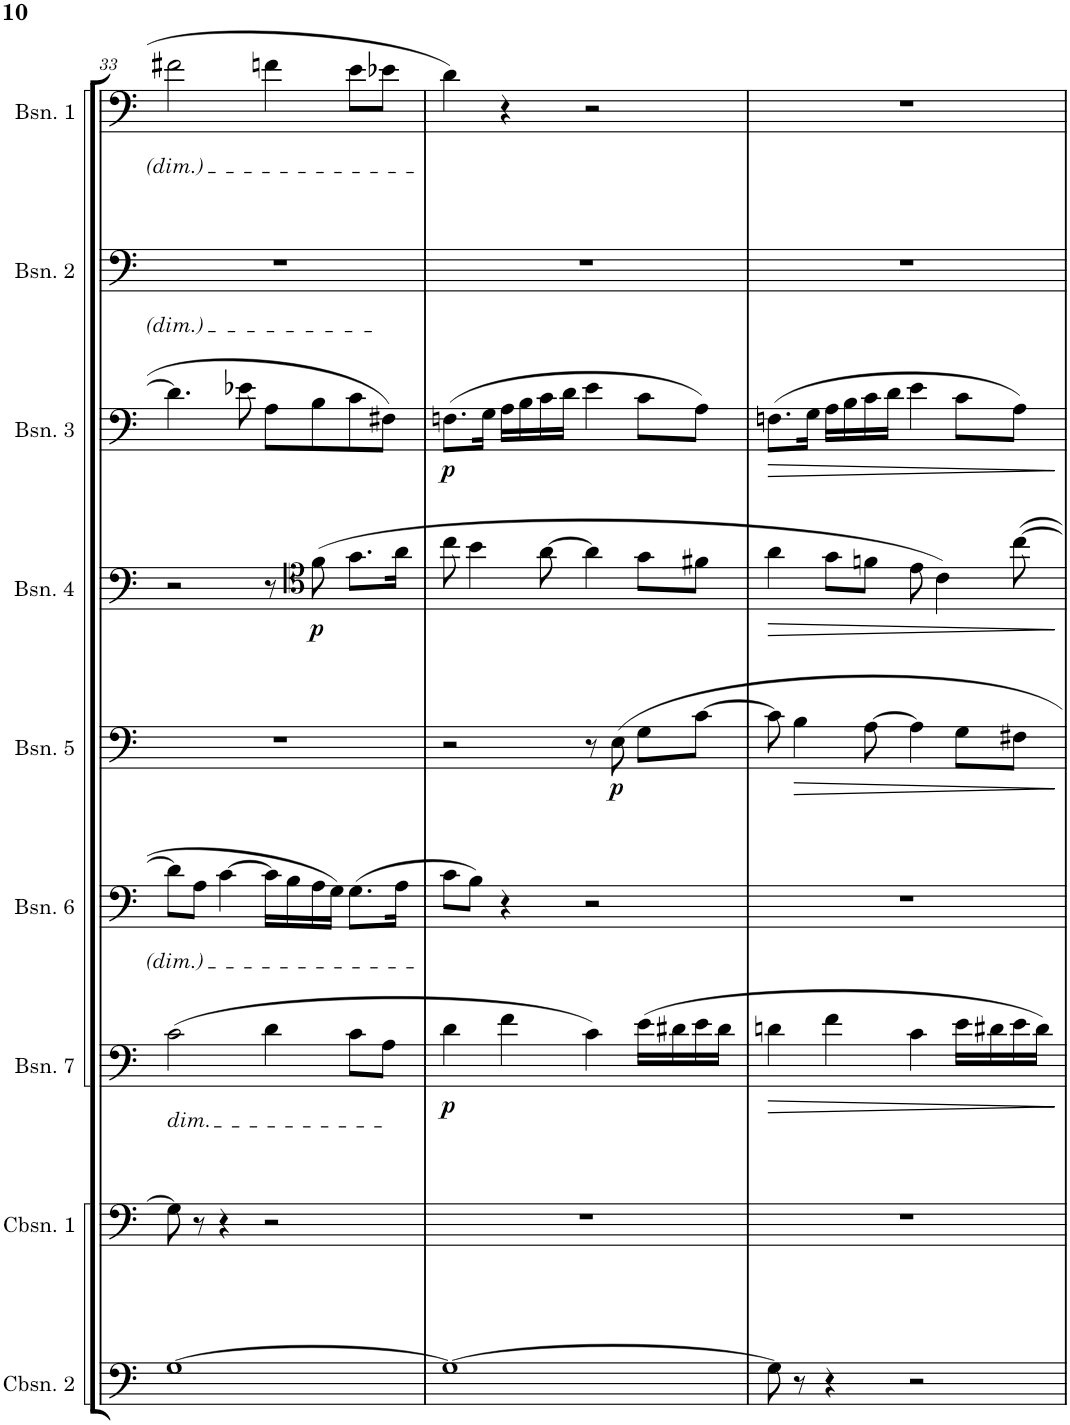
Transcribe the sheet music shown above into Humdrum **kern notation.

**kern	**kern	**kern	**dynam	**kern	**kern	**dynam	**kern	**dynam	**kern	**dynam	**kern	**kern
*part9	*part8	*part7	*part7	*part6	*part5	*part5	*part4	*part4	*part3	*part3	*part2	*part1
*staff9	*staff8	*staff7	*staff7	*staff6	*staff5	*staff5	*staff4	*staff4	*staff3	*staff3	*staff2	*staff1
*I"Contrabassoon 2	*I"Contrabassoon 1	*I"Bassoon 7	*	*I"Bassoon 6	*I"Bassoon 5	*	*I"Bassoon 4	*	*I"Bassoon 3	*	*I"Bassoon 2	*I"Bassoon 1
*I'Cbsn. 2	*I'Cbsn. 1	*I'Bsn. 7	*	*I'Bsn. 6	*I'Bsn. 5	*	*I'Bsn. 4	*	*I'Bsn. 3	*	*I'Bsn. 2	*I'Bsn. 1
!!LO:PB:g=z
*clefF4	*clefF4	*clefF4	*	*clefF4	*clefF4	*	*clefF4	*	*clefF4	*	*clefF4	*clefF4
*Trd7c12	*Trd7c12	*	*	*	*	*	*	*	*	*	*	*
*k[]	*k[]	*k[]	*	*k[]	*k[]	*	*k[]	*	*k[]	*	*k[]	*k[]
*M4/4	*M4/4	*M4/4	*	*M4/4	*M4/4	*	*M4/4	*	*M4/4	*	*M4/4	*M4/4
=33	=33	=33	=33	=33	=33	=33	=33	=33	=33	=33	=33	=33
!	!	!LO:TX:b:i:t=dim.	!	!	!	!	!	!	!	!	!	!
[1G	8G\]	(2c\	.	8d\L]	1r	.	2r	.	4.d\]	.	1r	2f#X\
.	8r	.	.	8A\J	.	.	.	.	.	.	.	.
.	4r	.	.	[4c\	.	.	.	.	.	.	.	.
.	.	.	.	.	.	.	.	.	8e-X\	.	.	.
.	2r	4d\	.	16c\LL]	.	.	8r	.	8A\L	.	.	4fn\
.	.	.	.	16B\	.	.	.	.	.	.	.	.
*	*	*	*	*	*	*	*clefC4	*	*	*	*	*
!	!	!	!	!	!	!	!	!LO:DY:b	!	!	!	!
.	.	.	.	16A\	.	.	(8f\	p	8B\	.	.	.
.	.	.	.	16G\JJ	.	.	.	.	.	.	.	.
.	.	8c\L	.	(8.G\L	.	.	8.g\L	.	8c\	.	.	8e\L
.	.	8A\J	.	.	.	.	.	.	8F#X\J	.	.	8e-X\J
.	.	.	.	16A\Jk	.	.	16a\Jk	.	.	.	.	.
=34	=34	=34	=34	=34	=34	=34	=34	=34	=34	=34	=34	=34
!	!	!	!LO:DY:b	!	!	!	!	!	!	!LO:DY:b	!	!
1G_	1r	4d\	p	8c\L	2r	.	8cc\	.	(8.Fn\L	p	1r	4d\
.	.	.	.	8B\J)	.	.	4b\	.	.	.	.	.
.	.	.	.	.	.	.	.	.	16G\Jk	.	.	.
.	.	4f\	.	4r	.	.	.	.	16A\LL	.	.	4r
.	.	.	.	.	.	.	.	.	16B\	.	.	.
.	.	.	.	.	.	.	[8a\	.	16c\	.	.	.
.	.	.	.	.	.	.	.	.	16d\JJ	.	.	.
.	.	4c\)	.	2r	8r	.	4a\]	.	4e\	.	.	2r
!	!	!	!	!	!	!LO:DY:b	!	!	!	!	!	!
.	.	.	.	.	8E\	p	.	.	.	.	.	.
.	.	(16e\LL	.	.	8G\L	.	8g\L	.	8c\L	.	.	.
.	.	16d#X\	.	.	.	.	.	.	.	.	.	.
.	.	16e\	.	.	[8c\J	.	8f#X\J	.	8A\J)	.	.	.
.	.	16d#\JJ	.	.	.	.	.	.	.	.	.	.
=35	=35	=35	=35	=35	=35	=35	=35	=35	=35	=35	=35	=35
!	!	!	!LO:HP:b	!	!	!	!	!LO:HP:b	!	!LO:HP:b	!	!
8G\]	1r	4dn\	>	1r	8c\]	.	4a\	>	(8.Fn\L	>	1r	1r
!	!	!	!	!	!	!LO:HP:b	!	!	!	!	!	!
8r	.	.	.	.	4B\	>	.	.	.	.	.	.
.	.	.	.	.	.	.	.	.	16G\Jk	.	.	.
4r	.	4f\	.	.	.	.	8g\L	.	16A\LL	.	.	.
.	.	.	.	.	.	.	.	.	16B\	.	.	.
.	.	.	.	.	[8A\	.	8fn\J	.	16c\	.	.	.
.	.	.	.	.	.	.	.	.	16d\JJ	.	.	.
2r	.	4c\	.	.	4A\]	.	8e\	.	4e\	.	.	.
.	.	.	.	.	.	.	4c\)	.	.	.	.	.
.	.	16e\LL	.	.	8G\L	.	.	.	8c\L	.	.	.
.	.	16d#X\	.	.	.	.	.	.	.	.	.	.
.	.	16e\	.	.	8F#X\J	.	[8cc\	.	8A\J)	.	.	.
.	.	16d#\JJ)	.	.	.	.	.	.	.	.	.	.
.	.	.	]	.	.	]	.	]	.	]	.	.
=	=	=	=	=	=	=	=	=	=	=	=	=
*-	*-	*-	*-	*-	*-	*-	*-	*-	*-	*-	*-	*-
